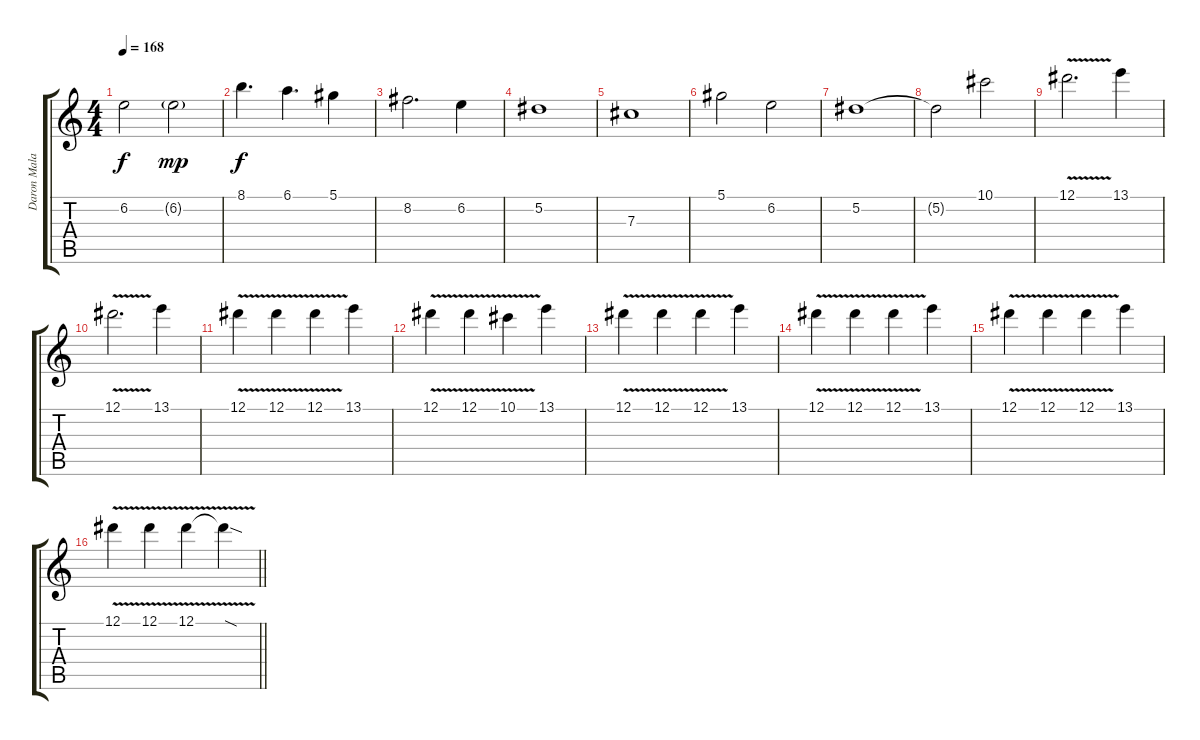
\track ("Daron Malakian" "Daron Mala") {instrument overdrivenguitar}
\staff {score tabs}
\tuning (Eb4 Bb3 Gb3 Db3 Ab2 Db2) {hide}
\ts (4 4)
\tempo 168
\clef g2
\ks c
6.2.2{dy f} 6.2{g}.2{dy mp} |
8.1.4{d dy f} 6.1.4{d} 5.1.4 |
8.2.2{d} 6.2.4 |
5.2.1 |
7.3.1 |
5.1.2 6.2.2 |
5.2.1 |
5.2{t}.2 10.1.2 |
12.1{v}.2{d} 13.1.4 |
12.1{v}.2{d} 13.1.4 |
12.1{v}.4 12.1{v}.4 12.1{v}.4 13.1.4 |
12.1{v}.4 12.1{v}.4 10.1{v}.4 13.1.4 |
12.1{v}.4 12.1{v}.4 12.1{v}.4 13.1.4 |
12.1{v}.4 12.1{v}.4 12.1{v}.4 13.1.4 |
12.1{v}.4 12.1{v}.4 12.1{v}.4 13.1.4 |
\barLineRight lightlight
12.1{v}.4 12.1{v}.4 12.1{v}.4 12.1{sod t}.4
